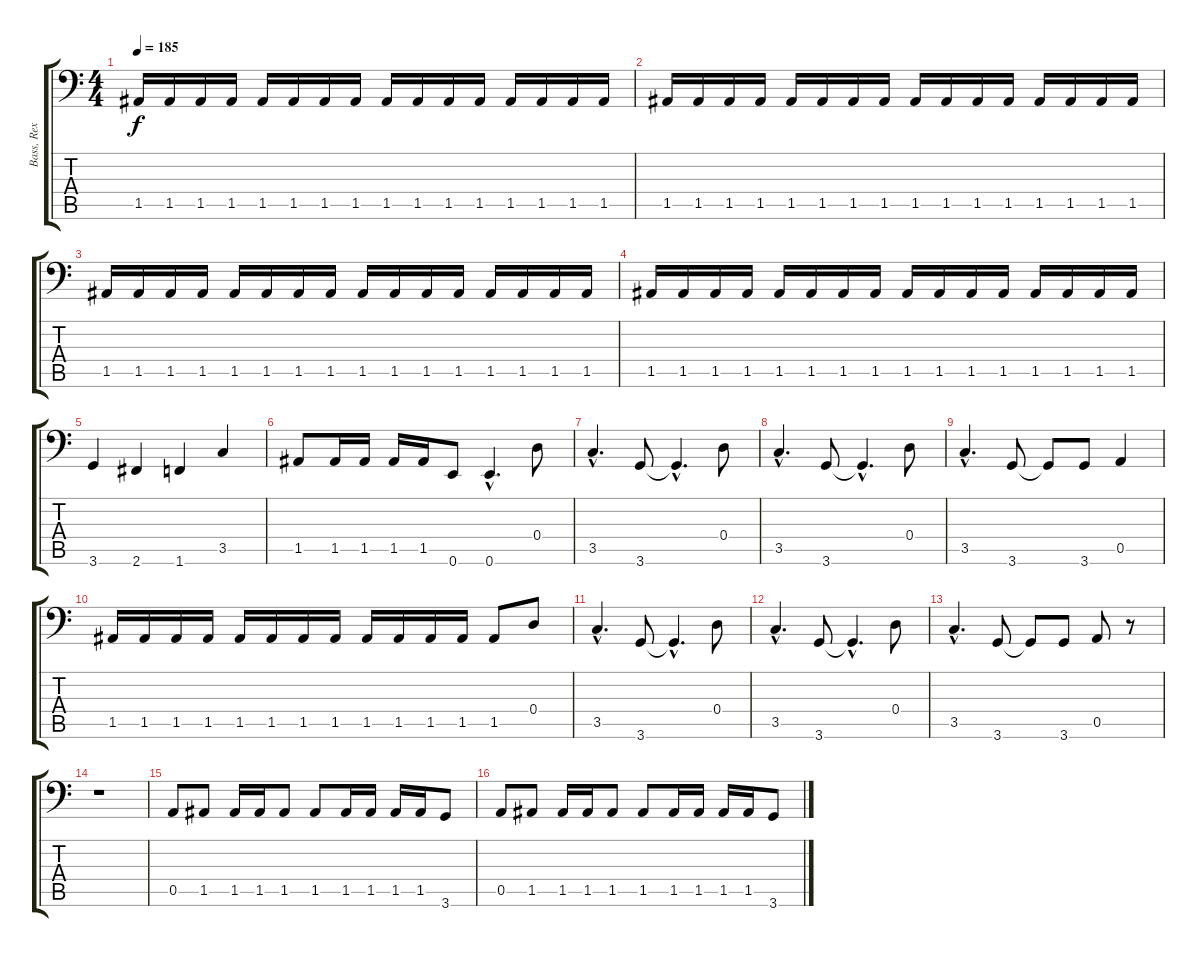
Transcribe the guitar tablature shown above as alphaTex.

\track ("Bass, Rex" "Bass, Rex") {instrument electricbasspick}
\staff {score tabs}
\tuning (E3 B2 G2 D2 A1 E1) {hide}
\ts (4 4)
\tempo 185
\clef f4
\ks c
1.5.16{dy f} 1.5.16 1.5.16 1.5.16 1.5.16 1.5.16 1.5.16 1.5.16 1.5.16 1.5.16 1.5.16 1.5.16 1.5.16 1.5.16 1.5.16 1.5.16 |
1.5.16 1.5.16 1.5.16 1.5.16 1.5.16 1.5.16 1.5.16 1.5.16 1.5.16 1.5.16 1.5.16 1.5.16 1.5.16 1.5.16 1.5.16 1.5.16 |
1.5.16 1.5.16 1.5.16 1.5.16 1.5.16 1.5.16 1.5.16 1.5.16 1.5.16 1.5.16 1.5.16 1.5.16 1.5.16 1.5.16 1.5.16 1.5.16 |
1.5.16 1.5.16 1.5.16 1.5.16 1.5.16 1.5.16 1.5.16 1.5.16 1.5.16 1.5.16 1.5.16 1.5.16 1.5.16 1.5.16 1.5.16 1.5.16 |
3.6.4 2.6.4 1.6.4 3.5.4 |
1.5.8 1.5.16 1.5.16 1.5.16 1.5.16 0.6.8 0.6{hac}.4{d} 0.4.8 |
3.5{hac}.4{d} 3.6.8 3.6{hac t}.4{d} 0.4.8 |
3.5{hac}.4{d} 3.6.8 3.6{hac t}.4{d} 0.4.8 |
3.5{hac}.4{d} 3.6.8 3.6{t}.8 3.6.8 0.5.4 |
1.5.16 1.5.16 1.5.16 1.5.16 1.5.16 1.5.16 1.5.16 1.5.16 1.5.16 1.5.16 1.5.16 1.5.16 1.5.8 0.4.8 |
3.5{hac}.4{d} 3.6.8 3.6{hac t}.4{d} 0.4.8 |
3.5{hac}.4{d} 3.6.8 3.6{hac t}.4{d} 0.4.8 |
3.5{hac}.4{d} 3.6.8 3.6{t}.8 3.6.8 0.5.8 r.8 |
r.1 |
0.5.8 1.5.8 1.5.16 1.5.16 1.5.8 1.5.8 1.5.16 1.5.16 1.5.16 1.5.16 3.6.8 |
0.5.8 1.5.8 1.5.16 1.5.16 1.5.8 1.5.8 1.5.16 1.5.16 1.5.16 1.5.16 3.6.8
